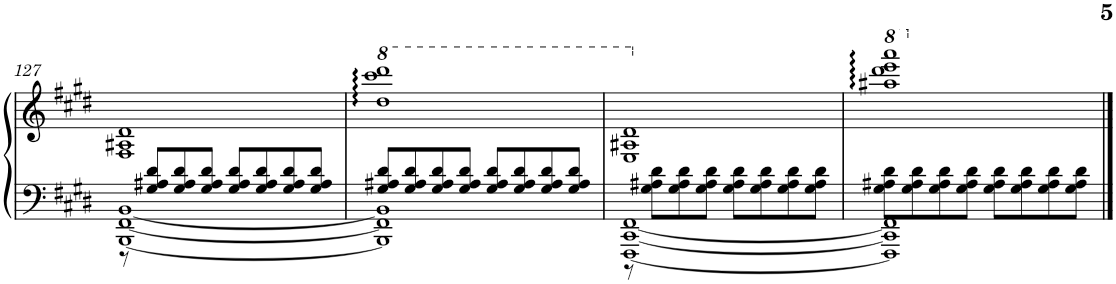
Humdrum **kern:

**kern	**kern
*part1	*part1
*staff2	*staff1
*I"Piano	*
*I'Pno.	*
!!LO:PB:g=z
*clefF4	*clefG2
*k[f#c#g#d#]	*k[f#c#g#d#]
*M2/2	*M2/2
*met(c|)	*met(c|)
=127	=127
*^	*
[1BBB [1FF# [1BB	8r	1F# 1A#X 1d#
.	8G#/ 8A#X/ 8d#/L	.
.	8G#/ 8A#/ 8d#/	.
.	8G#/ 8A#/ 8d#/J	.
.	8G#/ 8A#/ 8d#/L	.
.	8G#/ 8A#/ 8d#/	.
.	8G#/ 8A#/ 8d#/	.
.	8G#/ 8A#/ 8d#/J	.
=128	=128	=128
*	*	*8va
1BBB] 1FF#] 1BB]	8G#/ 8A#X/ 8d#/L	1ddd# 1cccc# 1dddd#
.	8G#/ 8A#/ 8d#/	.
.	8G#/ 8A#/ 8d#/	.
.	8G#/ 8A#/ 8d#/J	.
.	8G#/ 8A#/ 8d#/L	.
.	8G#/ 8A#/ 8d#/	.
.	8G#/ 8A#/ 8d#/	.
.	8G#/ 8A#/ 8d#/J	.
=129	=129	=129
*	*	*X8va
[1FFF# [1CC# [1FF#	8r	1E 1A#X 1d#
.	8G#\ 8A#X\ 8d#\L	.
.	8G#\ 8A#\ 8d#\	.
.	8G#\ 8A#\ 8d#\J	.
.	8G#\ 8A#\ 8d#\L	.
.	8G#\ 8A#\ 8d#\	.
.	8G#\ 8A#\ 8d#\	.
.	8G#\ 8A#\ 8d#\J	.
=130	=130	=130
*	*	*8va
1FFF#] 1CC#] 1FF#]	8G#\ 8A#X\ 8d#\L	1aaa#X 1dddd# 1eeee 1aaaa
.	8G#\ 8A#\ 8d#\	.
.	8G#\ 8A#\ 8d#\	.
.	8G#\ 8A#\ 8d#\J	.
.	8G#\ 8A#\ 8d#\L	.
.	8G#\ 8A#\ 8d#\	.
.	8G#\ 8A#\ 8d#\	.
.	8G#\ 8A#\ 8d#\J	.
*	*	*X8va
*v	*v	*
==	==
*-	*-
